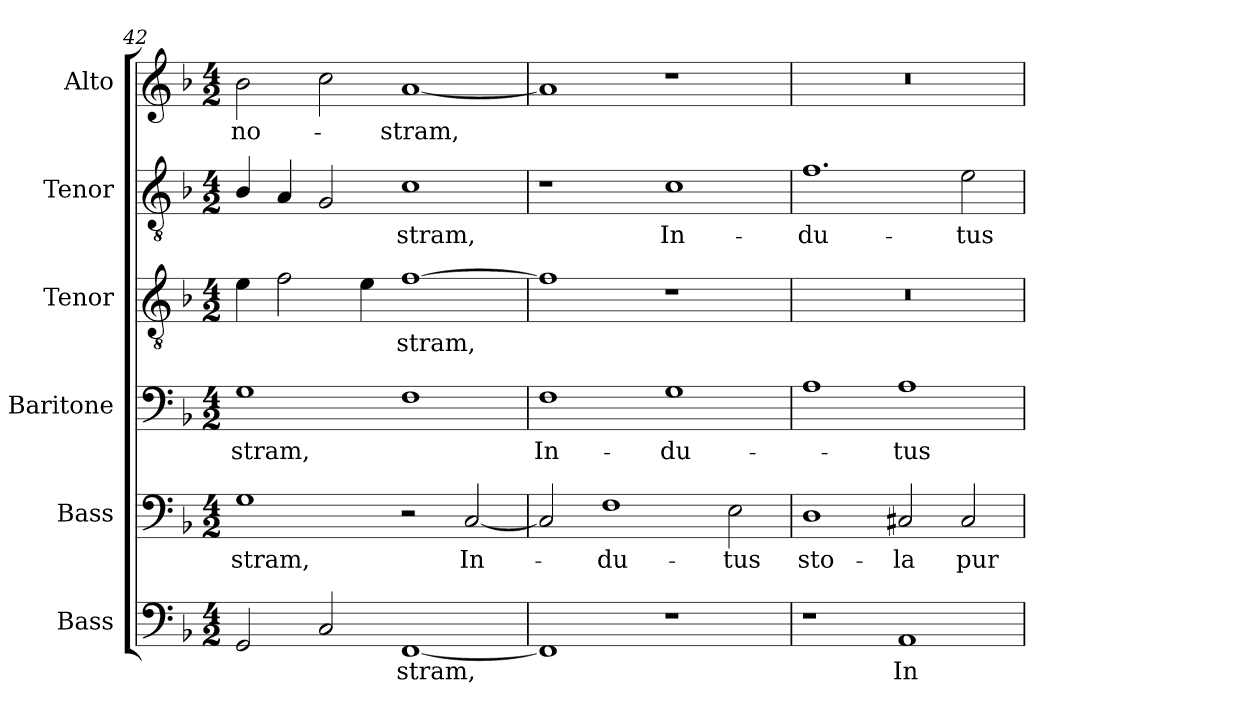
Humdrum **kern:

**kern	**text	**kern	**text	**kern	**text	**kern	**text	**kern	**text	**kern	**text
*part6	*part6	*part5	*part5	*part4	*part4	*part3	*part3	*part2	*part2	*part1	*part1
*staff6	*staff6	*staff5	*staff5	*staff4	*staff4	*staff3	*staff3	*staff2	*staff2	*staff1	*staff1
*I"Bass	*	*I"Bass	*	*I"Baritone	*	*I"Tenor	*	*I"Tenor	*	*I"Alto	*
*I'B.	*	*I'B.	*	*I'Bar.	*	*I'T.	*	*I'T.	*	*I'A.	*
*clefF4	*	*clefF4	*	*clefF4	*	*clefGv2	*	*clefGv2	*	*clefG2	*
*	*	*	*	*	*	*ITrd7c12	*	*ITrd7c12	*	*	*
*k[b-]	*	*k[b-]	*	*k[b-]	*	*k[b-]	*	*k[b-]	*	*k[b-]	*
*F:	*	*F:	*	*F:	*	*F:	*	*F:	*	*F:	*
*M4/2	*	*M4/2	*	*M4/2	*	*M4/2	*	*M4/2	*	*M4/2	*
=42	=42	=42	=42	=42	=42	=42	=42	=42	=42	=42	=42
!	!	!	!LO:LY:b:color=#000000	!	!	!	!	!	!	!	!
!	!	!	!	!	!LO:LY:b:color=#000000	!	!	!	!	!	!
!	!	!	!	!	!	!	!	!	!	!	!LO:LY:b:color=#000000
2GGi/	.	1Gi	-stram,	1Gi	-stram,	4Ei\	.	4BB-i/	.	2b-i\	no-
.	.	.	.	.	.	2Fi\	.	4AAi/	.	.	.
2Ci/	.	.	.	.	.	.	.	2GGi/	.	2cci\	.
.	.	.	.	.	.	4Ei\	.	.	.	.	.
!	!LO:LY:b:color=#000000	!	!	!	!	!	!	!	!	!	!
!	!	!	!	!	!	!	!LO:LY:b:color=#000000	!	!	!	!
!	!	!	!	!	!	!	!	!	!LO:LY:b:color=#000000	!	!
!	!	!	!	!	!	!	!	!	!	!	!LO:LY:b:color=#000000
[1FFi	-stram,	2r	.	1Fi	.	[1Fi	-stram,	1Ci	-stram,	[1ai	-stram,
!	!	!	!LO:LY:b:color=#000000	!	!	!	!	!	!	!	!
.	.	[2Ci/	In-	.	.	.	.	.	.	.	.
!!LO:LB:g=z
=43	=43	=43	=43	=43	=43	=43	=43	=43	=43	=43	=43
!	!	!	!	!	!LO:LY:b:color=#000000	!	!	!	!	!	!
1FFi]	.	2Ci/]	.	1Fi	In-	1Fi]	.	1r	.	1ai]	.
!	!	!	!LO:LY:b:color=#000000	!	!	!	!	!	!	!	!
.	.	1Fi	-du-	.	.	.	.	.	.	.	.
!	!	!	!	!	!LO:LY:b:color=#000000	!	!	!	!	!	!
!	!	!	!	!	!	!	!	!	!LO:LY:b:color=#000000	!	!
1r	.	.	.	1Gi	-du-	1r	.	1Ci	In-	1r	.
!	!	!	!LO:LY:b:color=#000000	!	!	!	!	!	!	!	!
.	.	2Ei\	-tus	.	.	.	.	.	.	.	.
=44	=44	=44	=44	=44	=44	=44	=44	=44	=44	=44	=44
!	!	!	!LO:LY:b:color=#000000	!	!	!LO:N:vis=1	!	!	!	!	!
!	!	!	!	!	!	!	!	!	!LO:LY:b:color=#000000	!LO:N:vis=1	!
1r	.	1Di	sto-	1Ai	.	0r	.	1.Fi	-du-	0r	.
!	!LO:LY:b:color=#000000	!	!	!	!	!	!	!	!	!	!
!	!	!	!LO:LY:b:color=#000000	!	!	!	!	!	!	!	!
!	!	!	!	!	!LO:LY:b:color=#000000	!	!	!	!	!	!
1AAi	In-	2C#Xi/	-la	1Ai	-tus	.	.	.	.	.	.
!	!	!	!LO:LY:b:color=#000000	!	!	!	!	!	!	!	!
!	!	!	!	!	!	!	!	!	!LO:LY:b:color=#000000	!	!
.	.	2C#i/	pur-	.	.	.	.	2Ei\	-tus	.	.
=	=	=	=	=	=	=	=	=	=	=	=
*-	*-	*-	*-	*-	*-	*-	*-	*-	*-	*-	*-
